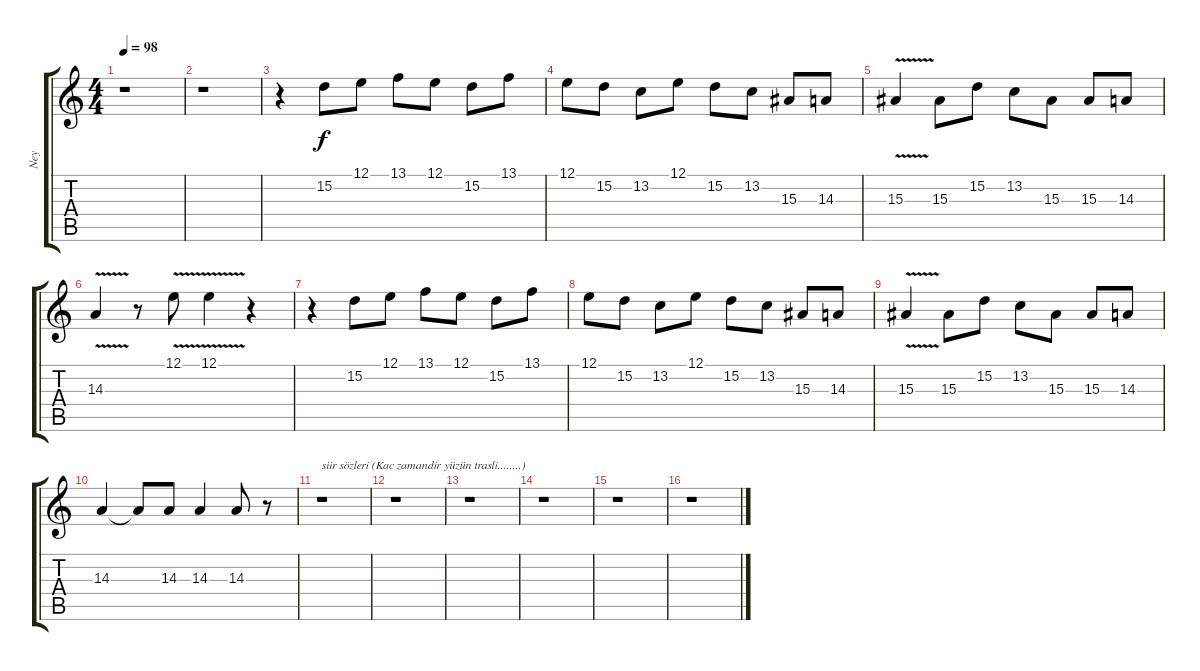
\track ("Ney" "Ney") {instrument flute}
\staff {score tabs}
\tuning (E4 B3 G3 D3 A2 E2) {hide}
\ts (4 4)
\tempo 98
\clef g2
\ks c
r.1{dy f} |
r.1 |
r.4 15.2.8 12.1.8 13.1.8 12.1.8 15.2.8 13.1.8 |
12.1.8 15.2.8 13.2.8 12.1.8 15.2.8 13.2.8 15.3.8 14.3.8 |
15.3{v}.4 15.3.8 15.2.8 13.2.8 15.3.8 15.3.8 14.3.8 |
14.3{v}.4 r.8 12.1{v}.8 12.1{v}.4 r.4 |
r.4 15.2.8 12.1.8 13.1.8 12.1.8 15.2.8 13.1.8 |
12.1.8 15.2.8 13.2.8 12.1.8 15.2.8 13.2.8 15.3.8 14.3.8 |
15.3{v}.4 15.3.8 15.2.8 13.2.8 15.3.8 15.3.8 14.3.8 |
14.3.4 14.3{t}.8 14.3.8 14.3.4 14.3.8 r.8 |
r.1{txt "siir sözleri (Kac zamandir yüzün trasli........)"} |
r.1 |
r.1 |
r.1 |
r.1 |
r.1
